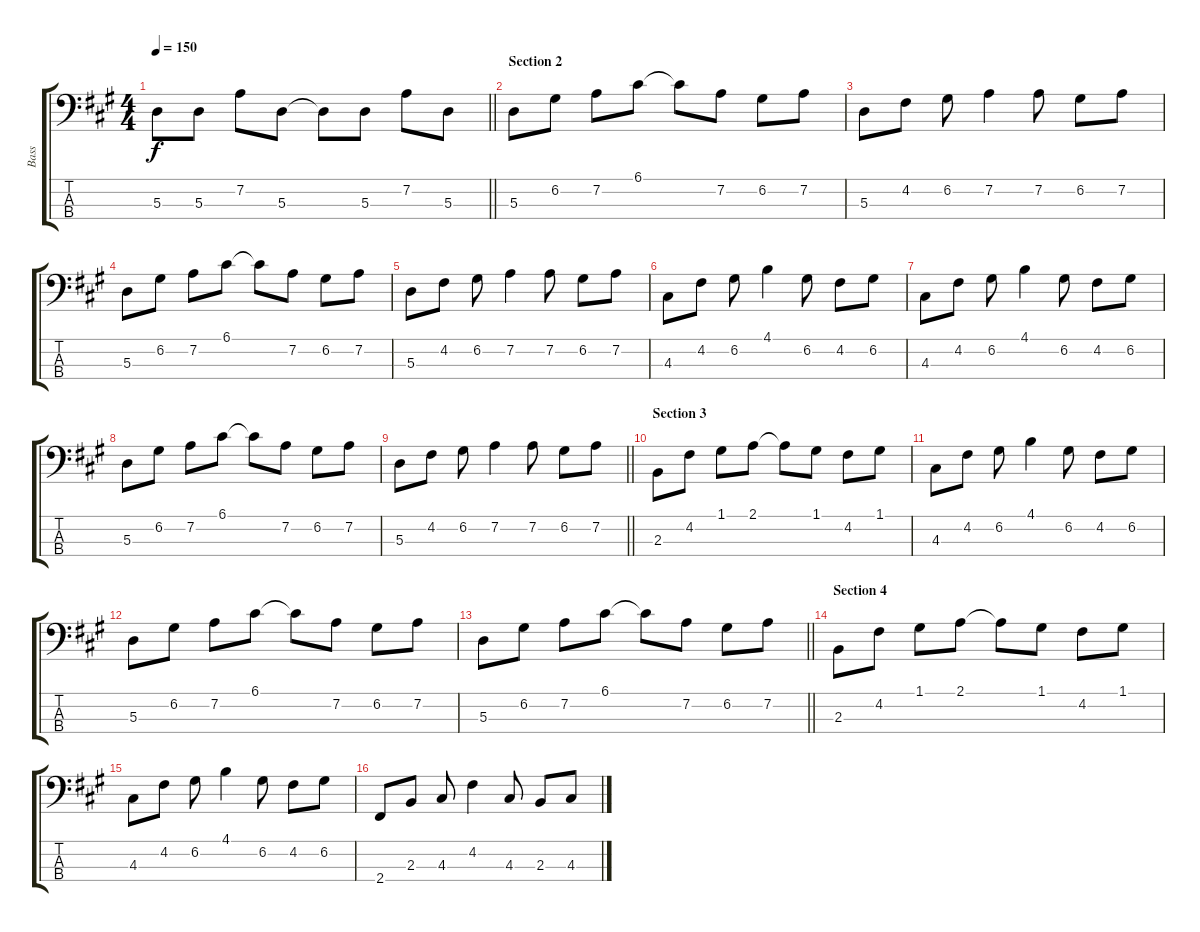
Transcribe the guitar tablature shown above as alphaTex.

\track ("Bass" "Bass") {instrument electricbassfinger}
\staff {score tabs}
\tuning (G2 D2 A1 E1) {hide}
\ts (4 4)
\tempo 150
\clef f4
\barLineRight lightlight
\ks a
5.3.8{dy f} 5.3.8 7.2.8 5.3.8 5.3{t}.8 5.3.8 7.2.8 5.3.8 |
\section ("" "Section 2")
5.3.8 6.2.8 7.2.8 6.1.8 6.1{t}.8 7.2.8 6.2.8 7.2.8 |
5.3.8 4.2.8 6.2.8 7.2.4 7.2.8 6.2.8 7.2.8 |
5.3.8 6.2.8 7.2.8 6.1.8 6.1{t}.8 7.2.8 6.2.8 7.2.8 |
5.3.8 4.2.8 6.2.8 7.2.4 7.2.8 6.2.8 7.2.8 |
4.3.8 4.2.8 6.2.8 4.1.4 6.2.8 4.2.8 6.2.8 |
4.3.8 4.2.8 6.2.8 4.1.4 6.2.8 4.2.8 6.2.8 |
5.3.8 6.2.8 7.2.8 6.1.8 6.1{t}.8 7.2.8 6.2.8 7.2.8 |
\barLineRight lightlight
5.3.8 4.2.8 6.2.8 7.2.4 7.2.8 6.2.8 7.2.8 |
\section ("" "Section 3")
2.3.8 4.2.8 1.1.8 2.1.8 2.1{t}.8 1.1.8 4.2.8 1.1.8 |
4.3.8 4.2.8 6.2.8 4.1.4 6.2.8 4.2.8 6.2.8 |
5.3.8 6.2.8 7.2.8 6.1.8 6.1{t}.8 7.2.8 6.2.8 7.2.8 |
\barLineRight lightlight
5.3.8 6.2.8 7.2.8 6.1.8 6.1{t}.8 7.2.8 6.2.8 7.2.8 |
\section ("" "Section 4")
2.3.8 4.2.8 1.1.8 2.1.8 2.1{t}.8 1.1.8 4.2.8 1.1.8 |
4.3.8 4.2.8 6.2.8 4.1.4 6.2.8 4.2.8 6.2.8 |
2.4.8 2.3.8 4.3.8 4.2.4 4.3.8 2.3.8 4.3.8
